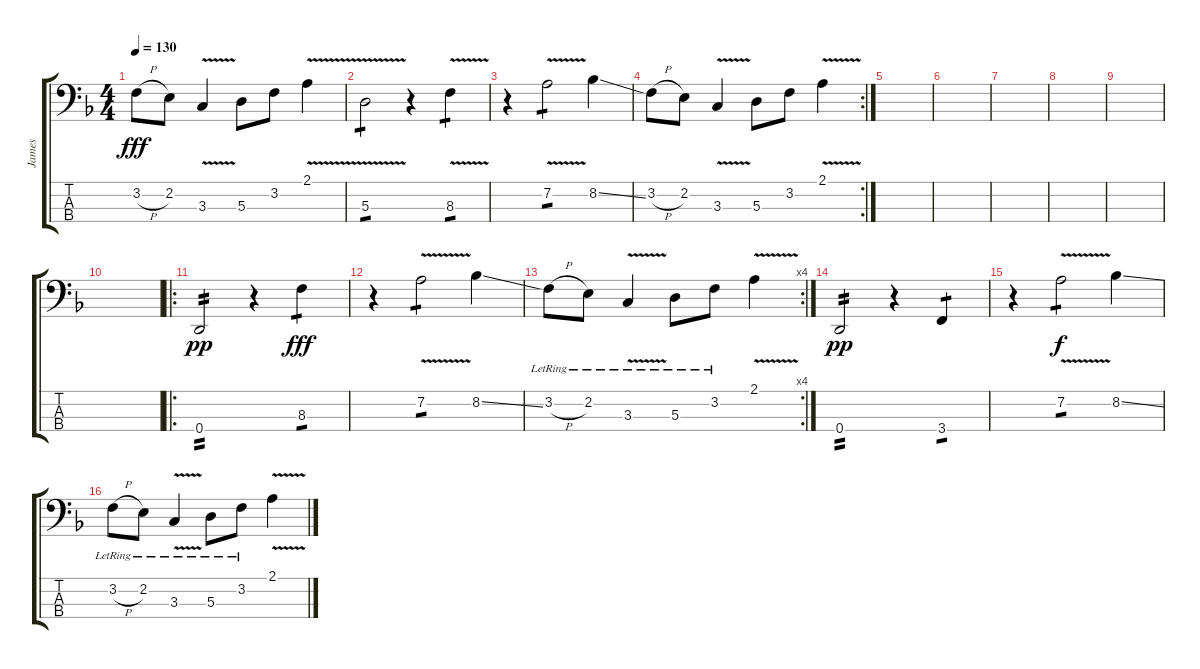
\track ("James" "James") {instrument electricbassfinger}
\staff {score tabs}
\tuning (G2 D2 A1 D1) {hide}
\ts (4 4)
\tempo 130
\clef f4
\ks dminor
3.2{h}.8{dy fff} 2.2.8 3.3{v}.4 5.3.8 3.2.8 2.1{v}.4 |
5.3{v}.2{tp 1} r.4 8.3{v}.4{tp 1} |
r.4 7.2{v}.2{tp 1} 8.2{ss}.4 |
\rc 2
3.2{h}.8 2.2.8 3.3{v}.4 5.3.8 3.2.8 2.1{v}.4 |
|
|
|
|
|
|
\ro
0.4.2{tp 2 dy pp} r.4 8.3.4{tp 1 dy fff} |
r.4 7.2{v}.2{tp 1} 8.2{ss}.4 |
\rc 4
3.2{h lr}.8 2.2{lr}.8 3.3{v lr}.4 5.3{lr}.8 3.2{lr}.8 2.1{v}.4 |
0.4.2{tp 2 dy pp} r.4 3.4.4{tp 1} |
r.4 7.2{v}.2{tp 1 dy f} 8.2{ss}.4 |
3.2{h lr}.8 2.2{lr}.8 3.3{v lr}.4 5.3{lr}.8 3.2{lr}.8 2.1{v}.4
